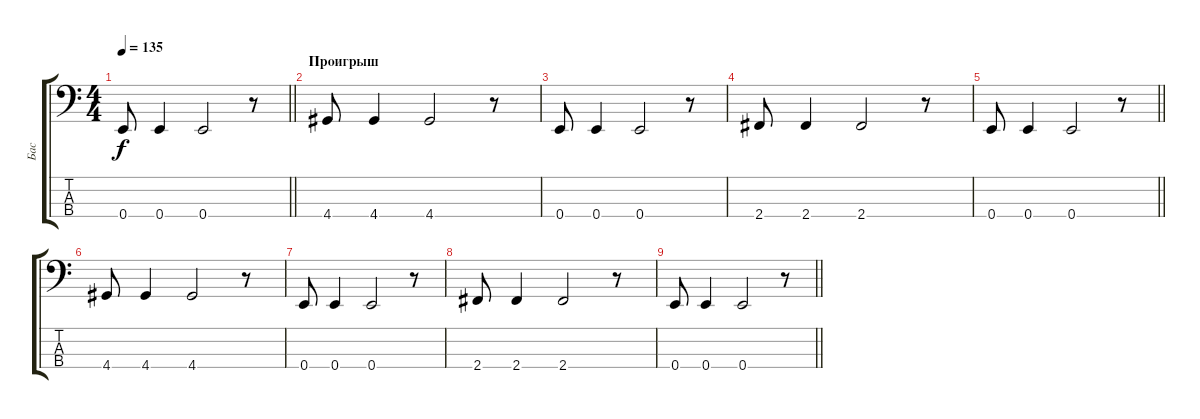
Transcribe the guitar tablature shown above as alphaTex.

\track ("Бас" "Бас") {instrument electricbasspick}
\staff {score tabs}
\tuning (G2 D2 A1 E1) {hide}
\ts (4 4)
\tempo 135
\clef f4
\barLineRight lightlight
\ks c
0.4.8{dy f} 0.4.4 0.4.2 r.8 |
\section ("" "Проигрыш")
4.4.8 4.4.4 4.4.2 r.8 |
0.4.8 0.4.4 0.4.2 r.8 |
2.4.8 2.4.4 2.4.2 r.8 |
\barLineRight lightlight
0.4.8 0.4.4 0.4.2 r.8 |
4.4.8 4.4.4 4.4.2 r.8 |
0.4.8 0.4.4 0.4.2 r.8 |
2.4.8 2.4.4 2.4.2 r.8 |
\barLineRight lightlight
0.4.8 0.4.4 0.4.2 r.8
